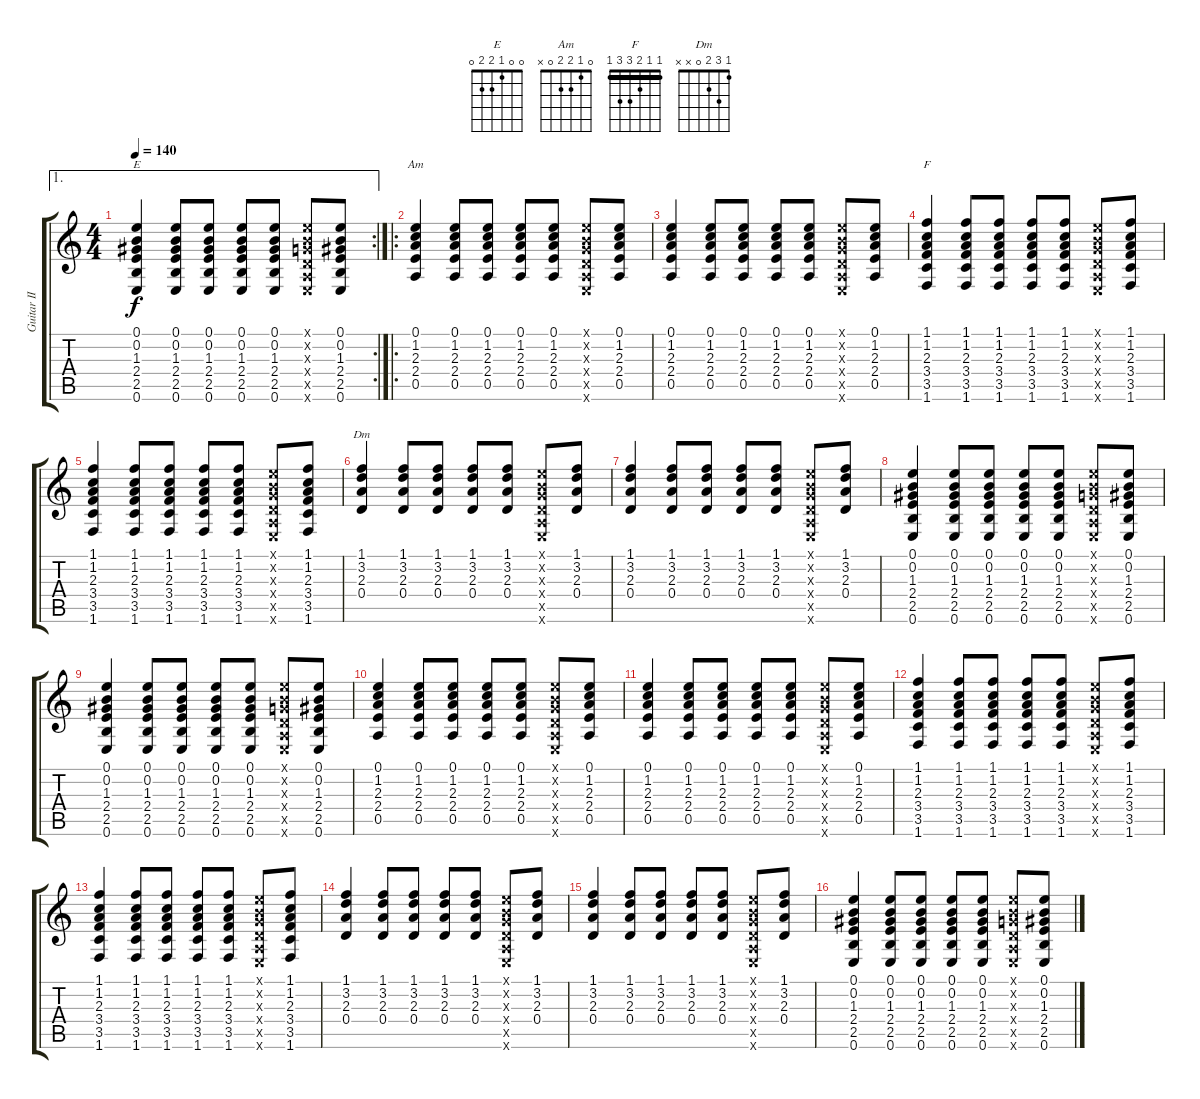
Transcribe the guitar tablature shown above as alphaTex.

\track ("Guitar II" "Guitar II") {instrument acousticguitarnylon}
\staff {score tabs}
\tuning (E4 B3 G3 D3 A2 E2) {hide}
\chord ("E" 0 0 1 2 2 0)
\chord ("Am" 0 1 2 2 0 x)
\chord ("F" 1 1 2 3 3 1) {barre 1}
\chord ("Dm" 1 3 2 0 x x)
\ae 1
\rc 2
\ts (4 4)
\tempo 140
\clef g2
\ks c
(0.1 0.2 1.3 2.4 2.5 0.6).4{ch "E" dy f} (0.1 0.2 1.3 2.4 2.5 0.6).8 (0.1 0.2 1.3 2.4 2.5 0.6).8 (0.1 0.2 1.3 2.4 2.5 0.6).8 (0.1 0.2 1.3 2.4 2.5 0.6).8 (0.1{x} 0.2{x} 0.3{x} 0.4{x} 0.5{x} 0.6{x}).8 (0.1 0.2 1.3 2.4 2.5 0.6).8 |
\ro
(0.1 1.2 2.3 2.4 0.5).4{ch "Am"} (0.1 1.2 2.3 2.4 0.5).8 (0.1 1.2 2.3 2.4 0.5).8 (0.1 1.2 2.3 2.4 0.5).8 (0.1 1.2 2.3 2.4 0.5).8 (0.1{x} 0.2{x} 0.3{x} 0.4{x} 0.5{x} 0.6{x}).8 (0.1 1.2 2.3 2.4 0.5).8 |
(0.1 1.2 2.3 2.4 0.5).4 (0.1 1.2 2.3 2.4 0.5).8 (0.1 1.2 2.3 2.4 0.5).8 (0.1 1.2 2.3 2.4 0.5).8 (0.1 1.2 2.3 2.4 0.5).8 (0.1{x} 0.2{x} 0.3{x} 0.4{x} 0.5{x} 0.6{x}).8 (0.1 1.2 2.3 2.4 0.5).8 |
(1.1 1.2 2.3 3.4 3.5 1.6).4{ch "F"} (1.1 1.2 2.3 3.4 3.5 1.6).8 (1.1 1.2 2.3 3.4 3.5 1.6).8 (1.1 1.2 2.3 3.4 3.5 1.6).8 (1.1 1.2 2.3 3.4 3.5 1.6).8 (0.1{x} 0.2{x} 0.3{x} 0.4{x} 0.5{x} 0.6{x}).8 (1.1 1.2 2.3 3.4 3.5 1.6).8 |
(1.1 1.2 2.3 3.4 3.5 1.6).4 (1.1 1.2 2.3 3.4 3.5 1.6).8 (1.1 1.2 2.3 3.4 3.5 1.6).8 (1.1 1.2 2.3 3.4 3.5 1.6).8 (1.1 1.2 2.3 3.4 3.5 1.6).8 (0.1{x} 0.2{x} 0.3{x} 0.4{x} 0.5{x} 0.6{x}).8 (1.1 1.2 2.3 3.4 3.5 1.6).8 |
(1.1 3.2 2.3 0.4).4{ch "Dm"} (1.1 3.2 2.3 0.4).8 (1.1 3.2 2.3 0.4).8 (1.1 3.2 2.3 0.4).8 (1.1 3.2 2.3 0.4).8 (0.1{x} 0.2{x} 0.3{x} 0.4{x} 0.5{x} 0.6{x}).8 (1.1 3.2 2.3 0.4).8 |
(1.1 3.2 2.3 0.4).4 (1.1 3.2 2.3 0.4).8 (1.1 3.2 2.3 0.4).8 (1.1 3.2 2.3 0.4).8 (1.1 3.2 2.3 0.4).8 (0.1{x} 0.2{x} 0.3{x} 0.4{x} 0.5{x} 0.6{x}).8 (1.1 3.2 2.3 0.4).8 |
(0.1 0.2 1.3 2.4 2.5 0.6).4 (0.1 0.2 1.3 2.4 2.5 0.6).8 (0.1 0.2 1.3 2.4 2.5 0.6).8 (0.1 0.2 1.3 2.4 2.5 0.6).8 (0.1 0.2 1.3 2.4 2.5 0.6).8 (0.1{x} 0.2{x} 0.3{x} 0.4{x} 0.5{x} 0.6{x}).8 (0.1 0.2 1.3 2.4 2.5 0.6).8 |
(0.1 0.2 1.3 2.4 2.5 0.6).4 (0.1 0.2 1.3 2.4 2.5 0.6).8 (0.1 0.2 1.3 2.4 2.5 0.6).8 (0.1 0.2 1.3 2.4 2.5 0.6).8 (0.1 0.2 1.3 2.4 2.5 0.6).8 (0.1{x} 0.2{x} 0.3{x} 0.4{x} 0.5{x} 0.6{x}).8 (0.1 0.2 1.3 2.4 2.5 0.6).8 |
(0.1 1.2 2.3 2.4 0.5).4 (0.1 1.2 2.3 2.4 0.5).8 (0.1 1.2 2.3 2.4 0.5).8 (0.1 1.2 2.3 2.4 0.5).8 (0.1 1.2 2.3 2.4 0.5).8 (0.1{x} 0.2{x} 0.3{x} 0.4{x} 0.5{x} 0.6{x}).8 (0.1 1.2 2.3 2.4 0.5).8 |
(0.1 1.2 2.3 2.4 0.5).4 (0.1 1.2 2.3 2.4 0.5).8 (0.1 1.2 2.3 2.4 0.5).8 (0.1 1.2 2.3 2.4 0.5).8 (0.1 1.2 2.3 2.4 0.5).8 (0.1{x} 0.2{x} 0.3{x} 0.4{x} 0.5{x} 0.6{x}).8 (0.1 1.2 2.3 2.4 0.5).8 |
(1.1 1.2 2.3 3.4 3.5 1.6).4 (1.1 1.2 2.3 3.4 3.5 1.6).8 (1.1 1.2 2.3 3.4 3.5 1.6).8 (1.1 1.2 2.3 3.4 3.5 1.6).8 (1.1 1.2 2.3 3.4 3.5 1.6).8 (0.1{x} 0.2{x} 0.3{x} 0.4{x} 0.5{x} 0.6{x}).8 (1.1 1.2 2.3 3.4 3.5 1.6).8 |
(1.1 1.2 2.3 3.4 3.5 1.6).4 (1.1 1.2 2.3 3.4 3.5 1.6).8 (1.1 1.2 2.3 3.4 3.5 1.6).8 (1.1 1.2 2.3 3.4 3.5 1.6).8 (1.1 1.2 2.3 3.4 3.5 1.6).8 (0.1{x} 0.2{x} 0.3{x} 0.4{x} 0.5{x} 0.6{x}).8 (1.1 1.2 2.3 3.4 3.5 1.6).8 |
(1.1 3.2 2.3 0.4).4 (1.1 3.2 2.3 0.4).8 (1.1 3.2 2.3 0.4).8 (1.1 3.2 2.3 0.4).8 (1.1 3.2 2.3 0.4).8 (0.1{x} 0.2{x} 0.3{x} 0.4{x} 0.5{x} 0.6{x}).8 (1.1 3.2 2.3 0.4).8 |
(1.1 3.2 2.3 0.4).4 (1.1 3.2 2.3 0.4).8 (1.1 3.2 2.3 0.4).8 (1.1 3.2 2.3 0.4).8 (1.1 3.2 2.3 0.4).8 (0.1{x} 0.2{x} 0.3{x} 0.4{x} 0.5{x} 0.6{x}).8 (1.1 3.2 2.3 0.4).8 |
(0.1 0.2 1.3 2.4 2.5 0.6).4 (0.1 0.2 1.3 2.4 2.5 0.6).8 (0.1 0.2 1.3 2.4 2.5 0.6).8 (0.1 0.2 1.3 2.4 2.5 0.6).8 (0.1 0.2 1.3 2.4 2.5 0.6).8 (0.1{x} 0.2{x} 0.3{x} 0.4{x} 0.5{x} 0.6{x}).8 (0.1 0.2 1.3 2.4 2.5 0.6).8
